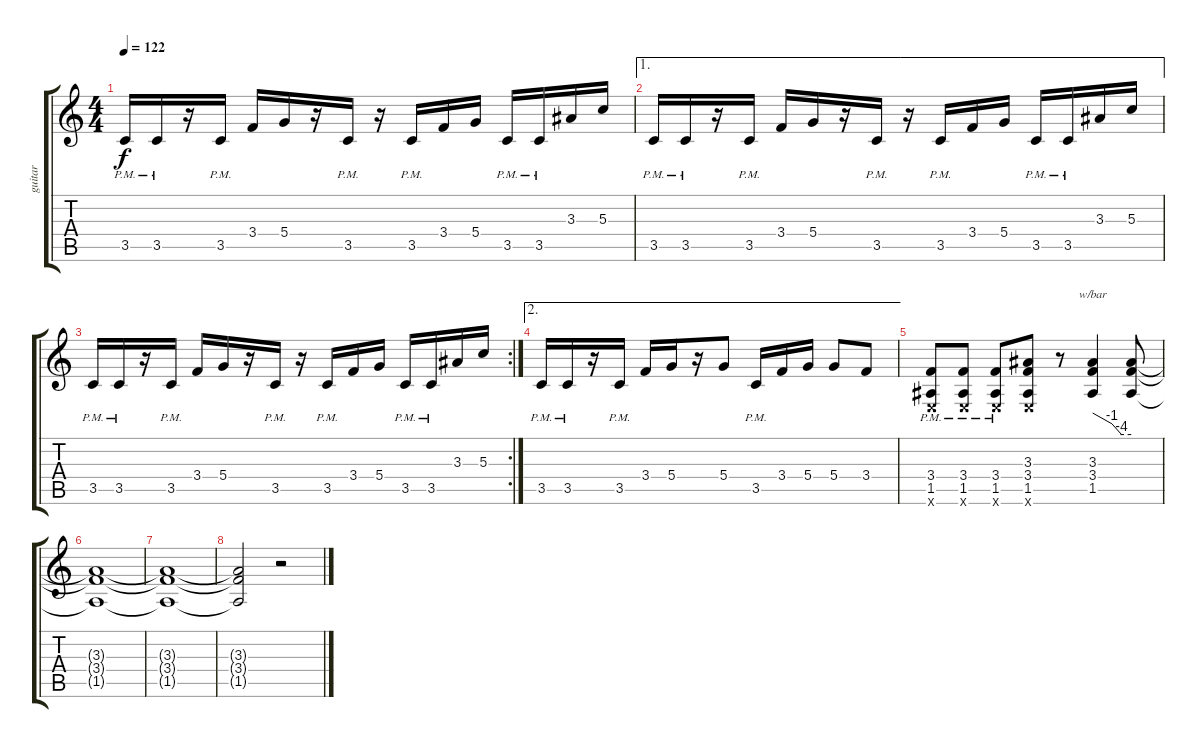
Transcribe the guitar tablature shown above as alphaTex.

\track ("guitar" "guitar") {instrument overdrivenguitar}
\staff {score tabs}
\tuning (E4 B3 G3 D3 A2 E2) {hide}
\ts (4 4)
\tempo 122
\clef g2
\ks c
3.5{pm}.16{dy f} 3.5{pm}.16 r.16 3.5{pm}.16 3.4.16 5.4.16 r.16 3.5{pm}.16 r.16 3.5{pm}.16 3.4.16 5.4.16 3.5{pm}.16 3.5{pm}.16 3.3.16 5.3.16 |
\ae 1
3.5{pm}.16 3.5{pm}.16 r.16 3.5{pm}.16 3.4.16 5.4.16 r.16 3.5{pm}.16 r.16 3.5{pm}.16 3.4.16 5.4.16 3.5{pm}.16 3.5{pm}.16 3.3.16 5.3.16 |
\rc 2
3.5{pm}.16 3.5{pm}.16 r.16 3.5{pm}.16 3.4.16 5.4.16 r.16 3.5{pm}.16 r.16 3.5{pm}.16 3.4.16 5.4.16 3.5{pm}.16 3.5{pm}.16 3.3.16 5.3.16 |
\ae 2
3.5{pm}.16 3.5{pm}.16 r.16 3.5{pm}.16 3.4.16 5.4.16 r.16 5.4.8 3.5{pm}.16 3.4.16 5.4.16 5.4.8 3.4.8 |
(3.4{pm} 1.5{pm} 0.6{x}).8 (3.4{pm} 1.5{pm} 0.6{x}).8 (3.4{pm} 1.5{pm} 0.6{x}).8 (3.3 3.4 1.5 0.6{x}).8 r.8 (3.3 3.4 1.5).4{tbe (custom default 0 0 30 -4 45 -16 60 -16)} (3.3{t} 3.4{t} 1.5{t}).8 |
(3.3{t} 3.4{t} 1.5{t}).1 |
(3.3{t} 3.4{t} 1.5{t}).1 |
(3.3{t} 3.4{t} 1.5{t}).2 r.2
